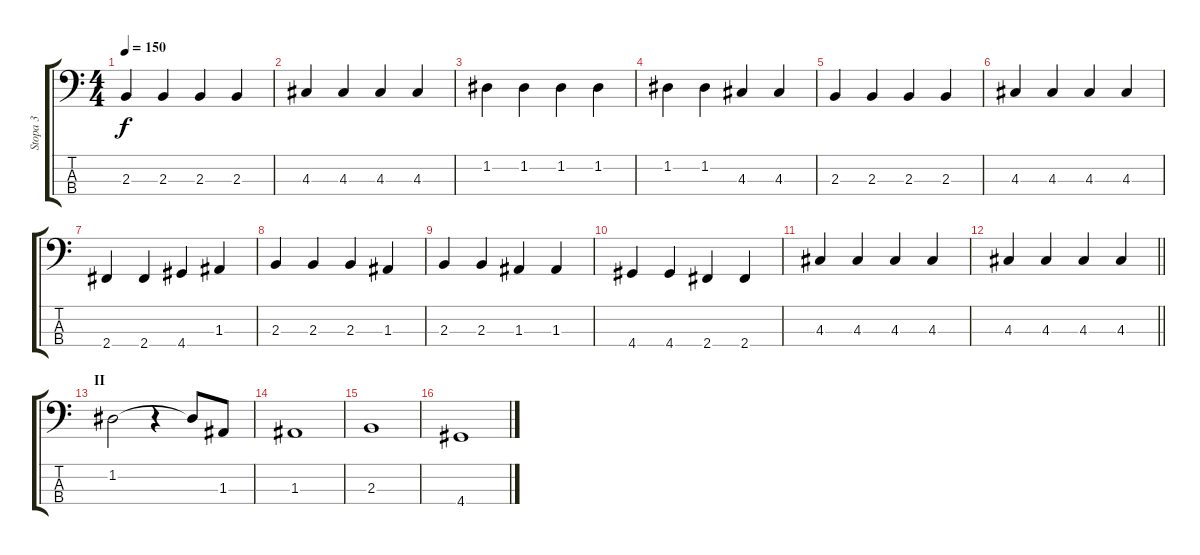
\track ("Stopa 3" "Stopa 3") {instrument electricbassfinger}
\staff {score tabs}
\tuning (G2 D2 A1 E1) {hide}
\ts (4 4)
\tempo 150
\clef f4
\ks c
2.3.4{dy f} 2.3.4 2.3.4 2.3.4 |
4.3.4 4.3.4 4.3.4 4.3.4 |
1.2.4 1.2.4 1.2.4 1.2.4 |
1.2.4 1.2.4 4.3.4 4.3.4 |
2.3.4 2.3.4 2.3.4 2.3.4 |
4.3.4 4.3.4 4.3.4 4.3.4 |
2.4.4 2.4.4 4.4.4 1.3.4 |
2.3.4 2.3.4 2.3.4 1.3.4 |
2.3.4 2.3.4 1.3.4 1.3.4 |
4.4.4 4.4.4 2.4.4 2.4.4 |
4.3.4 4.3.4 4.3.4 4.3.4 |
\barLineRight lightlight
4.3.4 4.3.4 4.3.4 4.3.4 |
\section ("" "II")
1.2.2 r.4 1.2{t}.8 1.3.8 |
1.3.1 |
2.3.1 |
4.4.1
